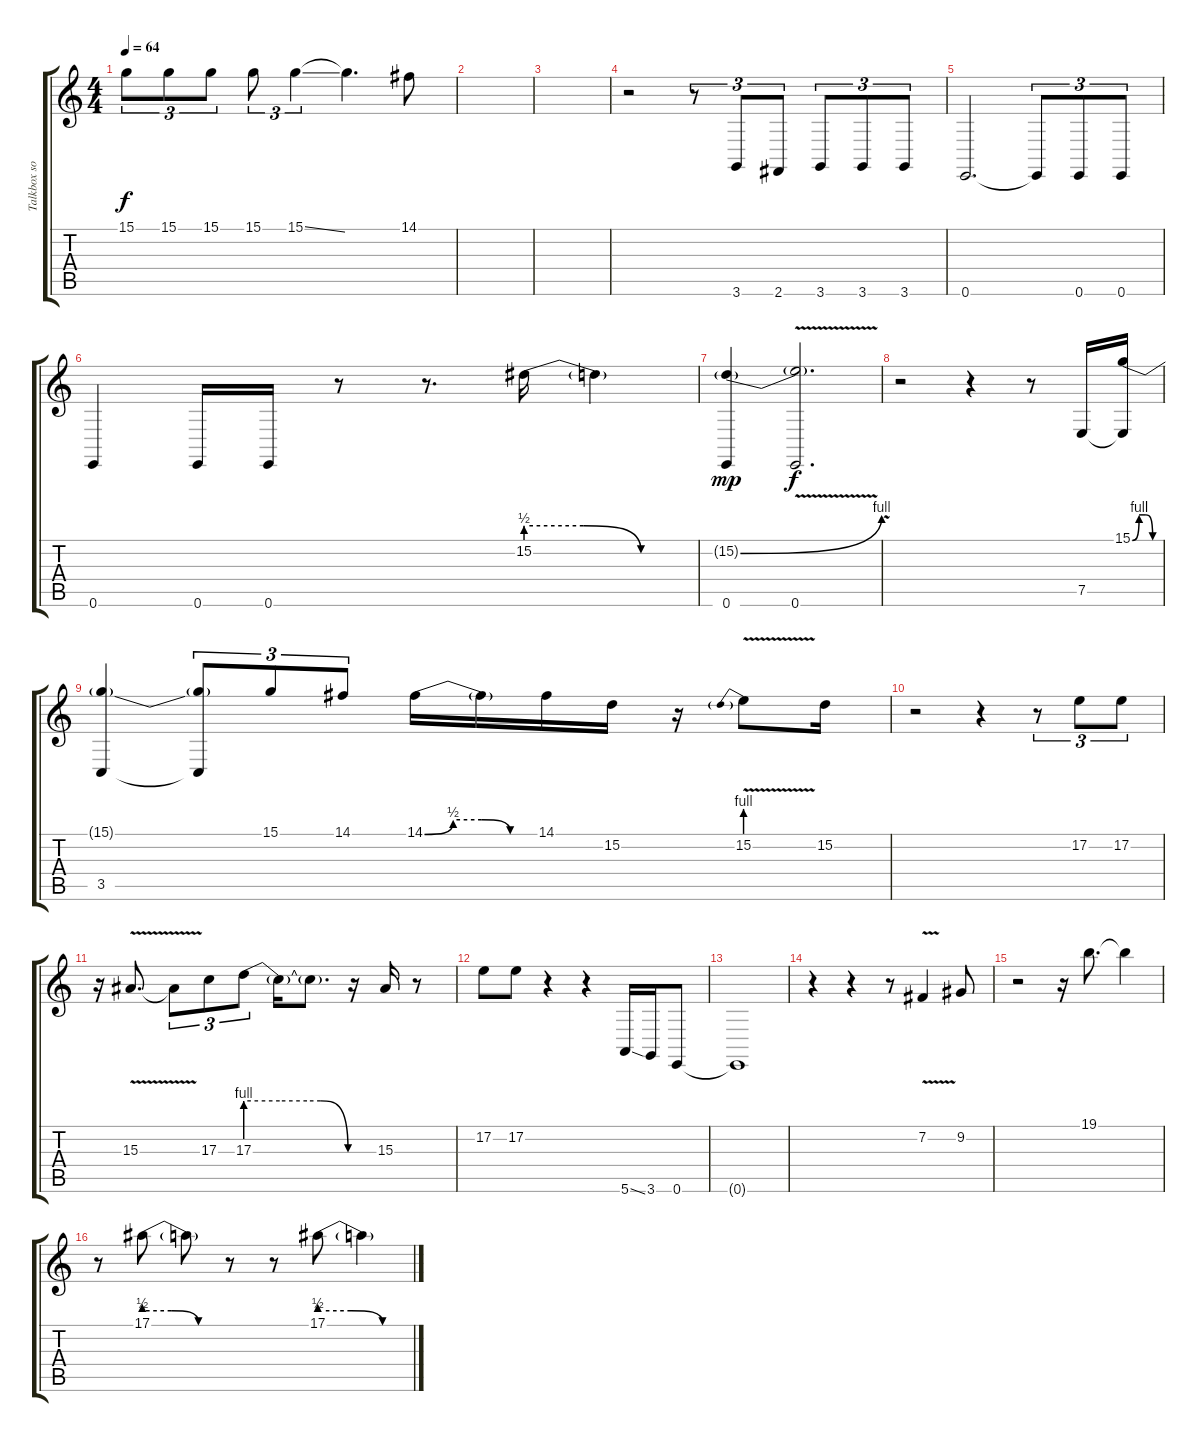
\track ("Talkbox solo" "Talkbox so") {instrument lead1square}
\staff {score tabs}
\tuning (E4 B3 G3 D3 A2 E2) {hide}
\ts (4 4)
\tempo 64
\clef g2
\ks c
15.1.8{tu (3 2) dy f} 15.1.8{tu (3 2)} 15.1.8{tu (3 2)} 15.1.8{tu (3 2)} 15.1{ss}.4{tu (3 2)} 15.1{t}.4{d} 14.1.8 |
|
|
r.2 r.8{tu (3 2)} 3.6.8{tu (3 2)} 2.6.8{tu (3 2)} 3.6.8{tu (3 2)} 3.6.8{tu (3 2)} 3.6.8{tu (3 2)} |
0.6.2{d} 0.6{t}.8{tu (3 2)} 0.6.8{tu (3 2)} 0.6.8{tu (3 2)} |
0.6.4 0.6.16 0.6.16 r.8 r.8{d} 15.2{be (custom 0 2 20 2 40 0 60 0)}.16 15.2{t}.4 |
(15.2{be (bend 0 0 60 4) g} 0.6).4{dy mp} (15.2{v t} 0.6{v}).2{d dy f} |
r.2 r.4 r.8 7.5.16 (15.1{be (custom 0 0 15 4 30 4 45 0 60 0)} 7.5{t}).16 |
(15.1{t} 3.5).4 (15.1{t} 3.5{t}).8{tu (3 2)} 15.1.8{tu (3 2)} 14.1.8{tu (3 2)} 14.1{be (custom 0 0 15 2 30 2 45 0 60 0)}.16 14.1{t}.16 14.1.16 15.2.16 r.16 15.2{be (prebend 0 4 60 4) v}.8 15.2.16 |
r.2 r.4 r.8{tu (3 2)} 17.2.8{tu (3 2)} 17.2.8{tu (3 2)} |
r.16 15.3{v}.8{d} 15.3{t}.8{tu (3 2)} 17.3.8{tu (3 2)} 17.3{be (custom 0 4 20 4 36 4 44 4 60 0)}.8{tu (3 2)} 17.3{t}.16 17.3{t}.8{d} r.16 15.3.16 r.8 |
17.2.8 17.2.8 r.4 r.4 5.6{ss}.16 3.6.16 0.6.8 |
0.6{t}.1 |
r.4 r.4 r.8 7.2{v}.4 9.2.8 |
r.2 r.16 19.1.8{d} 19.1{t}.4 |
r.8 17.1{be (custom 0 2 20 2 40 0 60 0)}.8 17.1{t}.8 r.8 r.8 17.1{be (custom 0 2 20 2 40 0 60 0)}.8 17.1{t}.4
